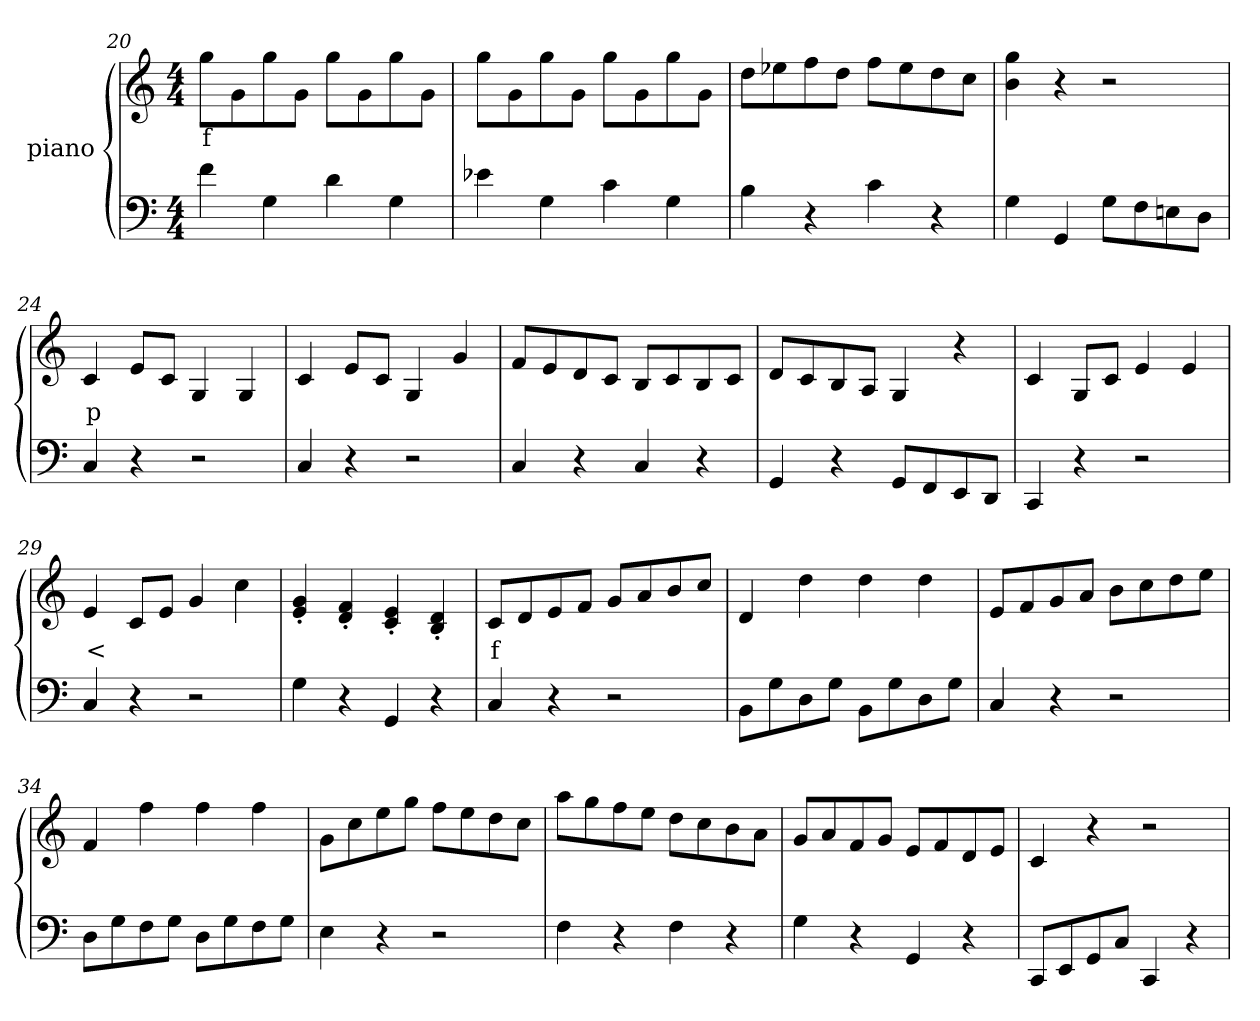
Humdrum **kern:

**kern	**kern	**text
*part2	*part1	*part1
*staff2	*staff1	*staff1
*I"piano	*I"piano	*
*clefF4	*clefG2	*
*k[]	*k[]	*
*C:	*C:	*
*M4/4	*M4/4	*
=20	=20	=20
4f\	8gg\L	f
.	8g\	.
4G\	8gg\	.
.	8g\J	.
4d\	8gg\L	.
.	8g\	.
4G\	8gg\	.
.	8g\J	.
=21	=21	=21
4e-X\	8gg\L	.
.	8g\	.
4G\	8gg\	.
.	8g\J	.
4c\	8gg\L	.
.	8g\	.
4G\	8gg\	.
.	8g\J	.
=22	=22	=22
4B\	8dd\L	.
.	8ee-X\	.
4r	8ff\	.
.	8dd\J	.
4c\	8ff\L	.
.	8ee-\	.
4r	8dd\	.
.	8cc\J	.
=23	=23	=23
4G\	4b\ 4gg\	.
4GG/	4r	.
8G\L	2r	.
8F\	.	.
8En\	.	.
8D\J	.	.
=24	=24	=24
4C/	4c/	p
4r	8e/L	.
.	8c/J	.
2r	4G/	.
.	4G/	.
=25	=25	=25
4C/	4c/	.
4r	8e/L	.
.	8c/J	.
2r	4G/	.
.	4g/	.
=26	=26	=26
4C/	8f/L	.
.	8e/	.
4r	8d/	.
.	8c/J	.
4C/	8B/L	.
.	8c/	.
4r	8B/	.
.	8c/J	.
=27	=27	=27
4GG/	8d/L	.
.	8c/	.
4r	8B/	.
.	8A/J	.
8GG/L	4G/	.
8FF/	.	.
8EE/	4r	.
8DD/J	.	.
=28	=28	=28
4CC/	4c/	.
4r	8G/L	.
.	8c/J	.
2r	4e/	.
.	4e/	.
=29	=29	=29
4C/	4e/	<
4r	8c/L	.
.	8e/J	.
2r	4g/	.
.	4cc\	.
=30	=30	=30
4G\	4e/'> 4g/'>	.
4r	4d/'> 4f/'>	.
4GG/	4c/'> 4e/'>	.
4r	4B/'> 4d/'>	.
=31	=31	=31
4C/	8c/L	f
.	8d/	.
4r	8e/	.
.	8f/J	.
2r	8g/L	.
.	8a/	.
.	8b/	.
.	8cc/J	.
=32	=32	=32
8BB\L	4d/	.
8G\	.	.
8D\	4dd\	.
8G\J	.	.
8BB\L	4dd\	.
8G\	.	.
8D\	4dd\	.
8G\J	.	.
=33	=33	=33
4C/	8e/L	.
.	8f/	.
4r	8g/	.
.	8a/J	.
2r	8b\L	.
.	8cc\	.
.	8dd\	.
.	8ee\J	.
=34	=34	=34
8D\L	4f/	.
8G\	.	.
8F\	4ff\	.
8G\J	.	.
8D\L	4ff\	.
8G\	.	.
8F\	4ff\	.
8G\J	.	.
=35	=35	=35
4E\	8g\L	.
.	8cc\	.
4r	8ee\	.
.	8gg\J	.
2r	8ff\L	.
.	8ee\	.
.	8dd\	.
.	8cc\J	.
=36	=36	=36
4F\	8aa\L	.
.	8gg\	.
4r	8ff\	.
.	8ee\J	.
4F\	8dd\L	.
.	8cc\	.
4r	8b\	.
.	8a\J	.
=37	=37	=37
4G\	8g/L	.
.	8a/	.
4r	8f/	.
.	8g/J	.
4GG/	8e/L	.
.	8f/	.
4r	8d/	.
.	8e/J	.
=38	=38	=38
8CC/L	4c/	.
8EE/	.	.
8GG/	4r	.
8C/J	.	.
4CC/	2r	.
4r	.	.
=	=	=
*-	*-	*-
